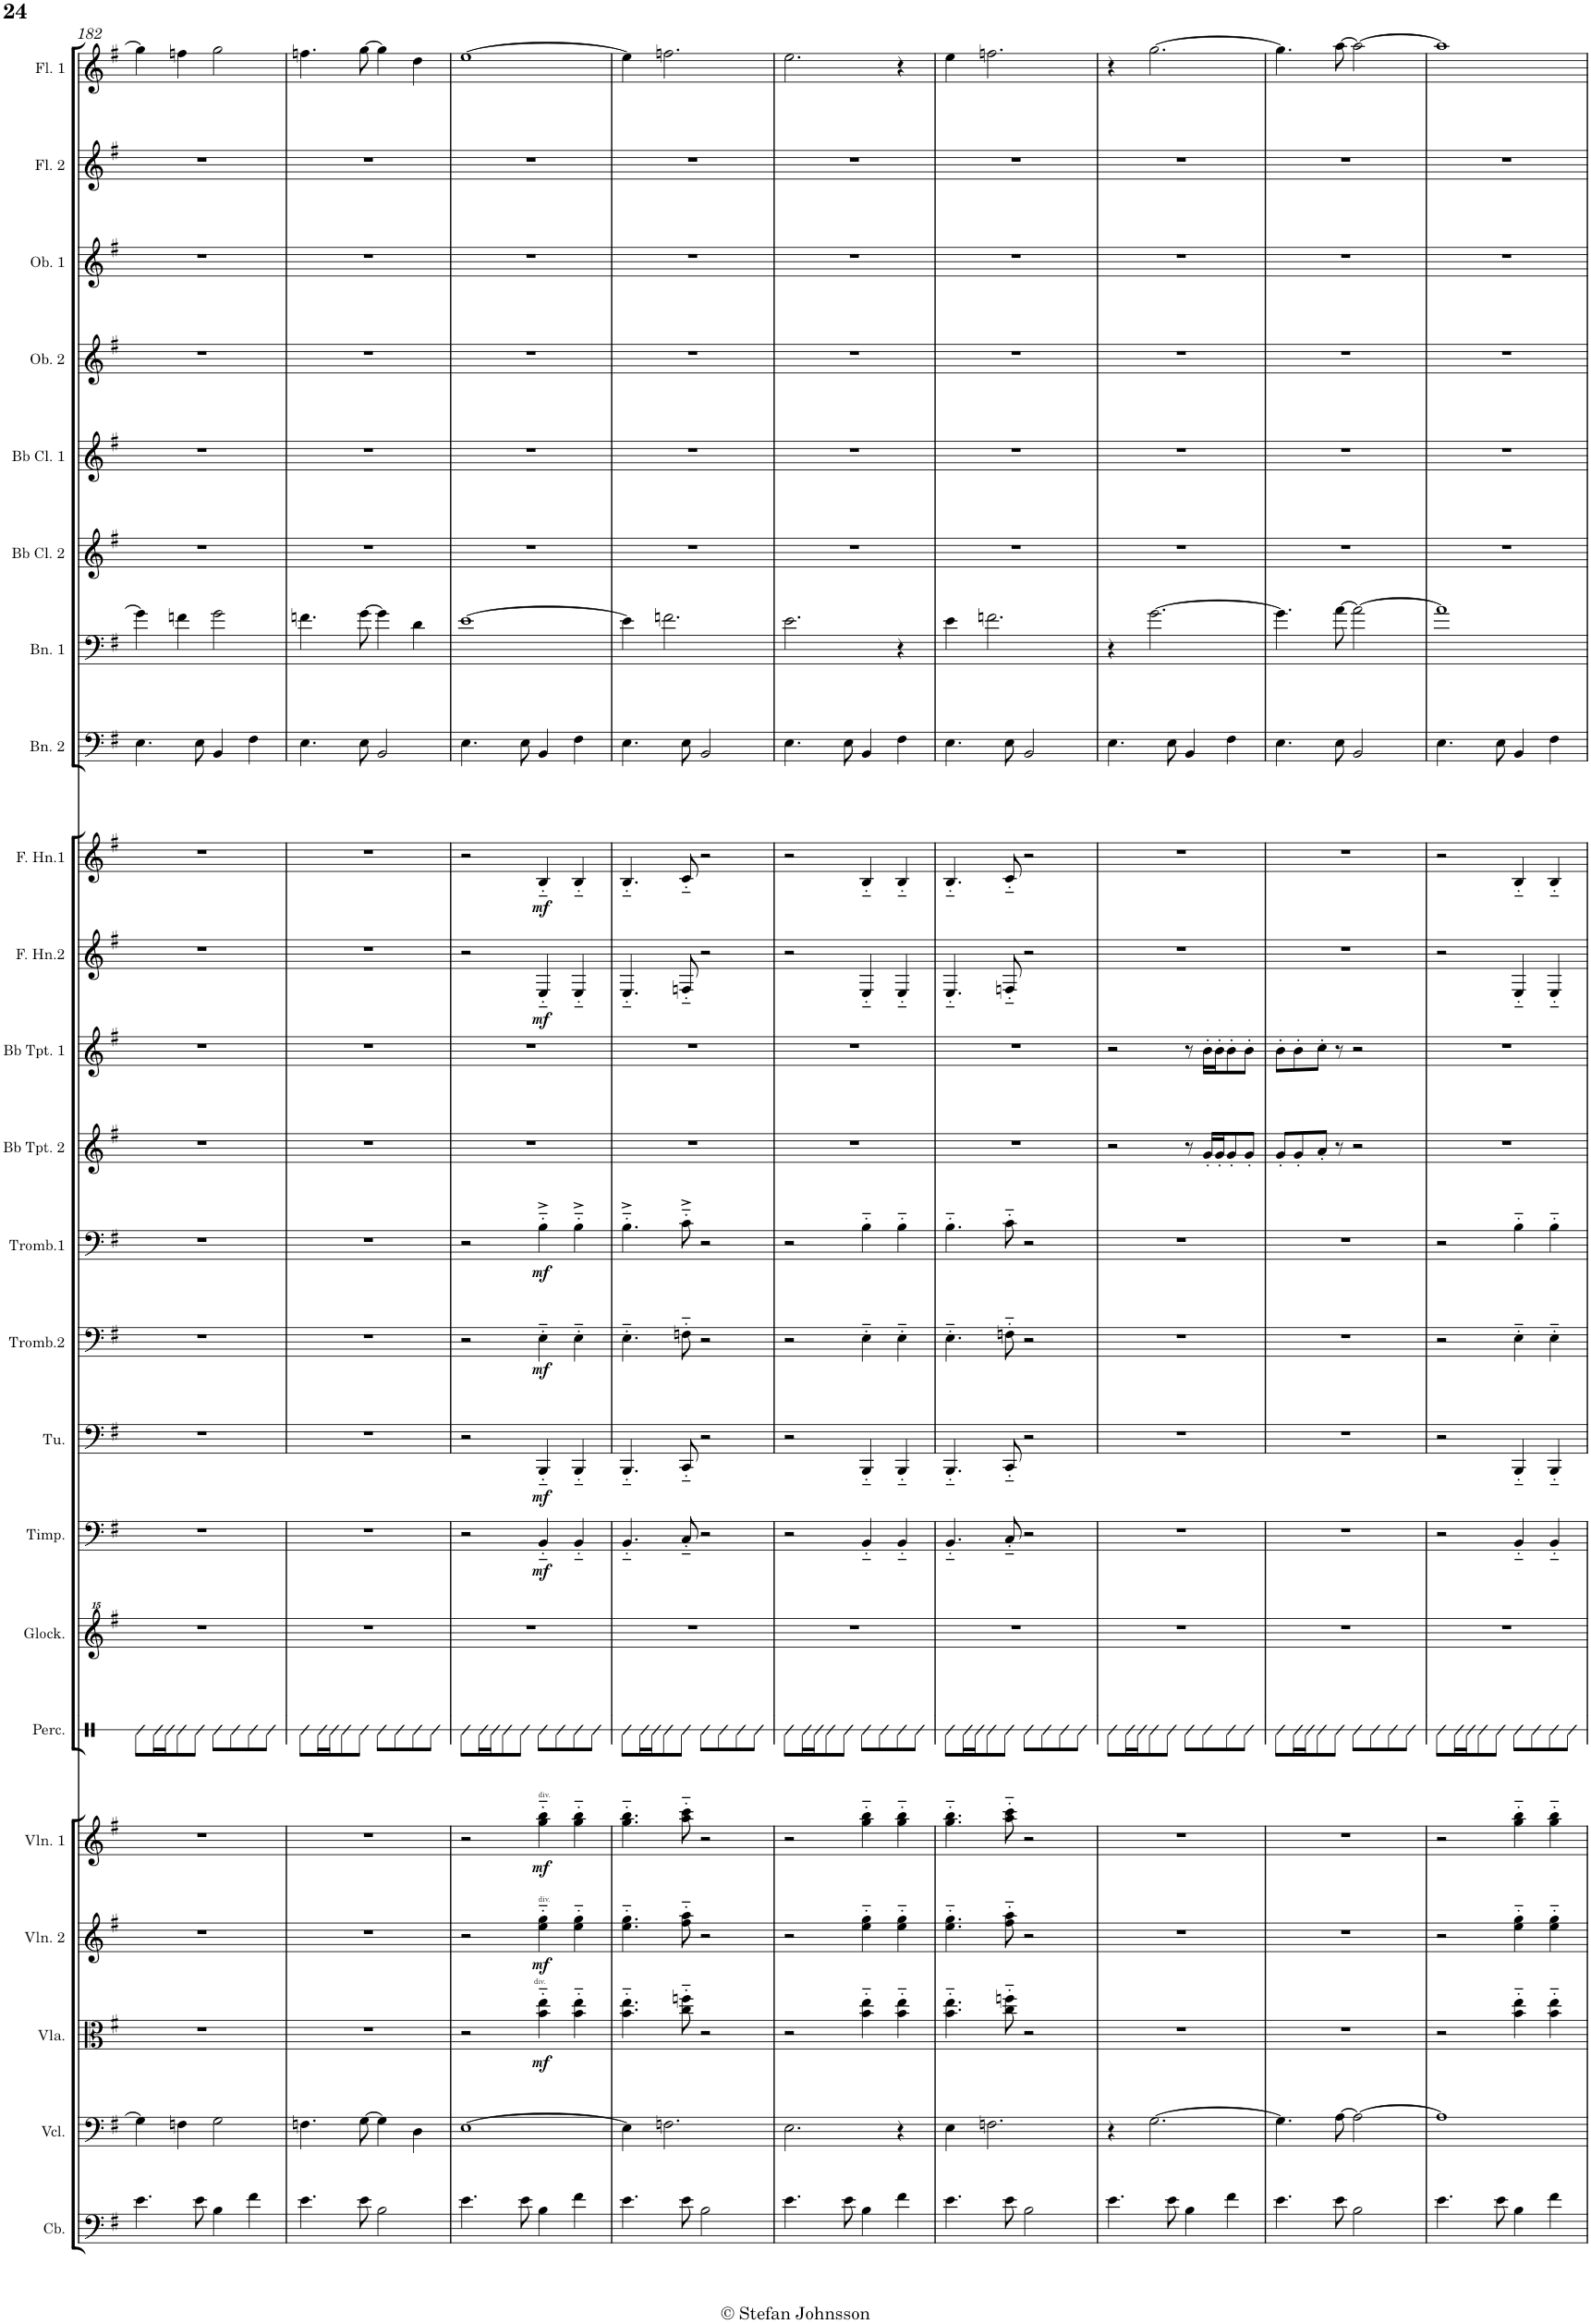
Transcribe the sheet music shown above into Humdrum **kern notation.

**kern	**kern	**kern	**dynam	**kern	**dynam	**kern	**dynam	**kern	**kern	**kern	**dynam	**kern	**dynam	**kern	**dynam	**kern	**dynam	**kern	**kern	**kern	**dynam	**kern	**dynam	**kern	**kern	**kern	**kern	**kern	**kern	**kern	**kern
*part23	*part22	*part21	*part21	*part20	*part20	*part19	*part19	*part18	*part17	*part16	*part16	*part15	*part15	*part14	*part14	*part13	*part13	*part12	*part11	*part10	*part10	*part9	*part9	*part8	*part7	*part6	*part5	*part4	*part3	*part2	*part1
*staff23	*staff22	*staff21	*staff21	*staff20	*staff20	*staff19	*staff19	*staff18	*staff17	*staff16	*staff16	*staff15	*staff15	*staff14	*staff14	*staff13	*staff13	*staff12	*staff11	*staff10	*staff10	*staff9	*staff9	*staff8	*staff7	*staff6	*staff5	*staff4	*staff3	*staff2	*staff1
*I"Contrabass	*I"Cello	*I"Viola	*	*I"Violin 2	*	*I"Violin 1	*	*I"Percussion	*I"Mallet	*I"Timpani	*	*I"Tuba	*	*I"Trombone2	*	*I"Trombone1	*	*I"Bb Trumpet 2	*I"Bb Trumpet 1	*I"French Horn2	*	*I"French Horn1	*	*I"Bassoon 2	*I"Bassoon 1	*I"Bb Clarinet 2	*I"Bb Clarinet 1	*I"Oboe 2	*I"Oboe 1	*I"Flute 2	*I"Flute 1
*I'Cb.	*	*I'Vla.	*	*I'Vln. 2	*	*I'Vln. 1	*	*I'Perc.	*I'Mall.	*I'Timp.	*	*I'Tu.	*	*I'Tromb.2	*	*I'Tromb.1	*	*I'Bb Tpt. 2	*I'Bb Tpt. 1	*I'F. Hn.2	*	*I'F. Hn.1	*	*I'Bn. 2	*I'Bn. 1	*I'Bb Cl. 2	*I'Bb Cl. 1	*I'Ob. 2	*I'Ob. 1	*I'Fl. 2	*I'Fl. 1
!!LO:PB:g=z
*clefF4	*clefF4	*clefC3	*	*clefG2	*	*clefG2	*	*clefX	*clefG^^2	*clefF4	*	*clefF4	*	*clefF4	*	*clefF4	*	*clefG2	*clefG2	*clefG2	*	*clefG2	*	*clefF4	*clefF4	*clefG2	*clefG2	*clefG2	*clefG2	*clefG2	*clefG2
*Trd7c12	*	*	*	*	*	*	*	*	*	*	*	*	*	*	*	*	*	*Trd1c2	*Trd1c2	*Trd4c7	*	*Trd4c7	*	*	*	*Trd1c2	*Trd1c2	*	*	*	*
*k[f#]	*k[f#]	*k[f#]	*	*k[f#]	*	*k[f#]	*	*k[f#]	*k[f#]	*k[f#]	*	*k[f#]	*	*k[f#]	*	*k[f#]	*	*k[f#]	*k[f#]	*k[f#]	*	*k[f#]	*	*k[f#]	*k[f#]	*k[f#]	*k[f#]	*k[f#]	*k[f#]	*k[f#]	*k[f#]
*e:	*e:	*e:	*	*e:	*	*e:	*	*e:	*e:	*e:	*	*e:	*	*e:	*	*e:	*	*e:	*e:	*e:	*	*e:	*	*e:	*e:	*e:	*e:	*e:	*e:	*e:	*e:
*M2/2	*M2/2	*M2/2	*	*M2/2	*	*M2/2	*	*M2/2	*M2/2	*M2/2	*	*M2/2	*	*M2/2	*	*M2/2	*	*M2/2	*M2/2	*M2/2	*	*M2/2	*	*M2/2	*M2/2	*M2/2	*M2/2	*M2/2	*M2/2	*M2/2	*M2/2
*met(c|)	*met(c|)	*met(c|)	*	*met(c|)	*	*met(c|)	*	*met(c|)	*met(c|)	*met(c|)	*	*met(c|)	*	*met(c|)	*	*met(c|)	*	*met(c|)	*met(c|)	*met(c|)	*	*met(c|)	*	*met(c|)	*met(c|)	*met(c|)	*met(c|)	*met(c|)	*met(c|)	*met(c|)	*met(c|)
=182	=182	=182	=182	=182	=182	=182	=182	=182	=182	=182	=182	=182	=182	=182	=182	=182	=182	=182	=182	=182	=182	=182	=182	=182	=182	=182	=182	=182	=182	=182	=182
4.e\	4G\]	1r	.	1r	.	1r	.	8dd\L	1r	1r	.	1r	.	1r	.	1r	.	1r	1r	1r	.	1r	.	4.E\	4g\]	1r	1r	1r	1r	1r	4gg\]
.	.	.	.	.	.	.	.	16dd\L	.	.	.	.	.	.	.	.	.	.	.	.	.	.	.	.	.	.	.	.	.	.	.
.	.	.	.	.	.	.	.	16dd\J	.	.	.	.	.	.	.	.	.	.	.	.	.	.	.	.	.	.	.	.	.	.	.
.	4Fn\	.	.	.	.	.	.	8dd\	.	.	.	.	.	.	.	.	.	.	.	.	.	.	.	.	4fn\	.	.	.	.	.	4ffn\
8e\	.	.	.	.	.	.	.	8dd\J	.	.	.	.	.	.	.	.	.	.	.	.	.	.	.	8E\	.	.	.	.	.	.	.
4B\	2G\	.	.	.	.	.	.	8dd\L	.	.	.	.	.	.	.	.	.	.	.	.	.	.	.	4BB/	2g\	.	.	.	.	.	2gg\
.	.	.	.	.	.	.	.	8dd\	.	.	.	.	.	.	.	.	.	.	.	.	.	.	.	.	.	.	.	.	.	.	.
4f#\	.	.	.	.	.	.	.	8dd\	.	.	.	.	.	.	.	.	.	.	.	.	.	.	.	4F#\	.	.	.	.	.	.	.
.	.	.	.	.	.	.	.	8dd\J	.	.	.	.	.	.	.	.	.	.	.	.	.	.	.	.	.	.	.	.	.	.	.
=183	=183	=183	=183	=183	=183	=183	=183	=183	=183	=183	=183	=183	=183	=183	=183	=183	=183	=183	=183	=183	=183	=183	=183	=183	=183	=183	=183	=183	=183	=183	=183
4.e\	4.Fn\	1r	.	1r	.	1r	.	8dd\L	1r	1r	.	1r	.	1r	.	1r	.	1r	1r	1r	.	1r	.	4.E\	4.fn\	1r	1r	1r	1r	1r	4.ffn\
.	.	.	.	.	.	.	.	16dd\L	.	.	.	.	.	.	.	.	.	.	.	.	.	.	.	.	.	.	.	.	.	.	.
.	.	.	.	.	.	.	.	16dd\J	.	.	.	.	.	.	.	.	.	.	.	.	.	.	.	.	.	.	.	.	.	.	.
.	.	.	.	.	.	.	.	8dd\	.	.	.	.	.	.	.	.	.	.	.	.	.	.	.	.	.	.	.	.	.	.	.
8e\	[8G\	.	.	.	.	.	.	8dd\J	.	.	.	.	.	.	.	.	.	.	.	.	.	.	.	8E\	[8g\	.	.	.	.	.	[8gg\
2B\	4G\]	.	.	.	.	.	.	8dd\L	.	.	.	.	.	.	.	.	.	.	.	.	.	.	.	2BB/	4g\]	.	.	.	.	.	4gg\]
.	.	.	.	.	.	.	.	8dd\	.	.	.	.	.	.	.	.	.	.	.	.	.	.	.	.	.	.	.	.	.	.	.
.	4D\	.	.	.	.	.	.	8dd\	.	.	.	.	.	.	.	.	.	.	.	.	.	.	.	.	4d\	.	.	.	.	.	4dd\
.	.	.	.	.	.	.	.	8dd\J	.	.	.	.	.	.	.	.	.	.	.	.	.	.	.	.	.	.	.	.	.	.	.
=184	=184	=184	=184	=184	=184	=184	=184	=184	=184	=184	=184	=184	=184	=184	=184	=184	=184	=184	=184	=184	=184	=184	=184	=184	=184	=184	=184	=184	=184	=184	=184
*	*	*^	*	*	*	*	*	*	*	*	*	*	*	*	*	*	*	*	*	*	*	*	*	*	*	*	*	*	*	*	*
4.e\	[1E	2r	4...ryy	.	2r	.	2r	.	8dd\L	1r	2r	.	2r	.	2r	.	2r	.	1r	1r	2r	.	2r	.	4.E\	[1e	1r	1r	1r	1r	1r	[1ee
.	.	.	.	.	.	.	.	.	16dd\L	.	.	.	.	.	.	.	.	.	.	.	.	.	.	.	.	.	.	.	.	.	.	.
.	.	.	.	.	.	.	.	.	16dd\J	.	.	.	.	.	.	.	.	.	.	.	.	.	.	.	.	.	.	.	.	.	.	.
.	.	.	.	.	.	.	.	.	8dd\	.	.	.	.	.	.	.	.	.	.	.	.	.	.	.	.	.	.	.	.	.	.	.
8e\	.	.	.	.	.	.	.	.	8dd\J	.	.	.	.	.	.	.	.	.	.	.	.	.	.	.	8E\	.	.	.	.	.	.	.
!	!	!	!LO:TX:a:t=div.	!	!	!	!	!	!	!	!	!	!	!	!	!	!	!	!	!	!	!	!	!	!	!	!	!	!	!	!	!
.	.	.	2ryy	.	.	.	.	.	.	.	.	.	.	.	.	.	.	.	.	.	.	.	.	.	.	.	.	.	.	.	.	.
!	!	!	!	!	!	!	!LO:TX:a:t=div.	!	!	!	!	!	!	!	!	!	!	!	!	!	!	!	!	!	!	!	!	!	!	!	!	!
!	!	!	!	!	!LO:TX:a:t=div.	!	!	!	!	!	!	!	!	!	!	!	!	!	!	!	!	!	!	!	!	!	!	!	!	!	!	!
!	!	!	!	!LO:DY:b	!	!LO:DY:b	!	!LO:DY:b	!	!	!	!LO:DY:b	!	!LO:DY:b	!	!LO:DY:b	!	!LO:DY:b	!	!	!	!LO:DY:b	!	!LO:DY:b	!	!	!	!	!	!	!	!
4B\	.	4b\'~ 4ee\'~	.	mf	4ee\'~ 4gg\'~	mf	4gg\'~ 4bb\'~	mf	8dd\L	.	4BB'~/	mf	4BBB'~/	mf	4E'~\	mf	4B'~^\	mf	.	.	4E'~/	mf	4B'~/	mf	4BB/	.	.	.	.	.	.	.
.	.	.	.	.	.	.	.	.	8dd\	.	.	.	.	.	.	.	.	.	.	.	.	.	.	.	.	.	.	.	.	.	.	.
4f#\	.	4b\'~ 4ee\'~	.	.	4ee\'~ 4gg\'~	.	4gg\'~ 4bb\'~	.	8dd\	.	4BB'~/	.	4BBB'~/	.	4E'~\	.	4B'~^\	.	.	.	4E'~/	.	4B'~/	.	4F#\	.	.	.	.	.	.	.
.	.	.	.	.	.	.	.	.	8dd\J	.	.	.	.	.	.	.	.	.	.	.	.	.	.	.	.	.	.	.	.	.	.	.
.	.	.	32ryy	.	.	.	.	.	.	.	.	.	.	.	.	.	.	.	.	.	.	.	.	.	.	.	.	.	.	.	.	.
*	*	*v	*v	*	*	*	*	*	*	*	*	*	*	*	*	*	*	*	*	*	*	*	*	*	*	*	*	*	*	*	*	*
=185	=185	=185	=185	=185	=185	=185	=185	=185	=185	=185	=185	=185	=185	=185	=185	=185	=185	=185	=185	=185	=185	=185	=185	=185	=185	=185	=185	=185	=185	=185	=185
4.e\	4E\]	4.b\'~ 4.ee\'~	.	4.ee\'~ 4.gg\'~	.	4.gg\'~ 4.bb\'~	.	8dd\L	1r	4.BB'~/	.	4.BBB'~/	.	4.E'~\	.	4.B'~^\	.	1r	1r	4.E'~/	.	4.B'~/	.	4.E\	4e\]	1r	1r	1r	1r	1r	4ee\]
.	.	.	.	.	.	.	.	16dd\L	.	.	.	.	.	.	.	.	.	.	.	.	.	.	.	.	.	.	.	.	.	.	.
.	.	.	.	.	.	.	.	16dd\J	.	.	.	.	.	.	.	.	.	.	.	.	.	.	.	.	.	.	.	.	.	.	.
.	2.Fn\	.	.	.	.	.	.	8dd\	.	.	.	.	.	.	.	.	.	.	.	.	.	.	.	.	2.fn\	.	.	.	.	.	2.ffn\
8e\	.	8cc\'~ 8ffn\'~	.	8ff#\'~ 8aa\'~	.	8aa\'~ 8ccc\'~	.	8dd\J	.	8C'~/	.	8CC'~/	.	8Fn'~\	.	8c'~^\	.	.	.	8Fn'~/	.	8c'~/	.	8E\	.	.	.	.	.	.	.
2B\	.	2r	.	2r	.	2r	.	8dd\L	.	2r	.	2r	.	2r	.	2r	.	.	.	2r	.	2r	.	2BB/	.	.	.	.	.	.	.
.	.	.	.	.	.	.	.	8dd\	.	.	.	.	.	.	.	.	.	.	.	.	.	.	.	.	.	.	.	.	.	.	.
.	.	.	.	.	.	.	.	8dd\	.	.	.	.	.	.	.	.	.	.	.	.	.	.	.	.	.	.	.	.	.	.	.
.	.	.	.	.	.	.	.	8dd\J	.	.	.	.	.	.	.	.	.	.	.	.	.	.	.	.	.	.	.	.	.	.	.
=186	=186	=186	=186	=186	=186	=186	=186	=186	=186	=186	=186	=186	=186	=186	=186	=186	=186	=186	=186	=186	=186	=186	=186	=186	=186	=186	=186	=186	=186	=186	=186
4.e\	2.E\	2r	.	2r	.	2r	.	8dd\L	1r	2r	.	2r	.	2r	.	2r	.	1r	1r	2r	.	2r	.	4.E\	2.e\	1r	1r	1r	1r	1r	2.ee\
.	.	.	.	.	.	.	.	16dd\L	.	.	.	.	.	.	.	.	.	.	.	.	.	.	.	.	.	.	.	.	.	.	.
.	.	.	.	.	.	.	.	16dd\J	.	.	.	.	.	.	.	.	.	.	.	.	.	.	.	.	.	.	.	.	.	.	.
.	.	.	.	.	.	.	.	8dd\	.	.	.	.	.	.	.	.	.	.	.	.	.	.	.	.	.	.	.	.	.	.	.
8e\	.	.	.	.	.	.	.	8dd\J	.	.	.	.	.	.	.	.	.	.	.	.	.	.	.	8E\	.	.	.	.	.	.	.
4B\	.	4b\'~ 4ee\'~	.	4ee\'~ 4gg\'~	.	4gg\'~ 4bb\'~	.	8dd\L	.	4BB'~/	.	4BBB'~/	.	4E'~\	.	4B'~\	.	.	.	4E'~/	.	4B'~/	.	4BB/	.	.	.	.	.	.	.
.	.	.	.	.	.	.	.	8dd\	.	.	.	.	.	.	.	.	.	.	.	.	.	.	.	.	.	.	.	.	.	.	.
4f#\	4r	4b\'~ 4ee\'~	.	4ee\'~ 4gg\'~	.	4gg\'~ 4bb\'~	.	8dd\	.	4BB'~/	.	4BBB'~/	.	4E'~\	.	4B'~\	.	.	.	4E'~/	.	4B'~/	.	4F#\	4r	.	.	.	.	.	4r
.	.	.	.	.	.	.	.	8dd\J	.	.	.	.	.	.	.	.	.	.	.	.	.	.	.	.	.	.	.	.	.	.	.
=187	=187	=187	=187	=187	=187	=187	=187	=187	=187	=187	=187	=187	=187	=187	=187	=187	=187	=187	=187	=187	=187	=187	=187	=187	=187	=187	=187	=187	=187	=187	=187
4.e\	4E\	4.b\'~ 4.ee\'~	.	4.ee\'~ 4.gg\'~	.	4.gg\'~ 4.bb\'~	.	8dd\L	1r	4.BB'~/	.	4.BBB'~/	.	4.E'~\	.	4.B'~\	.	1r	1r	4.E'~/	.	4.B'~/	.	4.E\	4e\	1r	1r	1r	1r	1r	4ee\
.	.	.	.	.	.	.	.	16dd\L	.	.	.	.	.	.	.	.	.	.	.	.	.	.	.	.	.	.	.	.	.	.	.
.	.	.	.	.	.	.	.	16dd\J	.	.	.	.	.	.	.	.	.	.	.	.	.	.	.	.	.	.	.	.	.	.	.
.	2.Fn\	.	.	.	.	.	.	8dd\	.	.	.	.	.	.	.	.	.	.	.	.	.	.	.	.	2.fn\	.	.	.	.	.	2.ffn\
8e\	.	8cc\'~ 8ffn\'~	.	8ff#\'~ 8aa\'~	.	8aa\'~ 8ccc\'~	.	8dd\J	.	8C'~/	.	8CC'~/	.	8Fn'~\	.	8c'~\	.	.	.	8Fn'~/	.	8c'~/	.	8E\	.	.	.	.	.	.	.
2B\	.	2r	.	2r	.	2r	.	8dd\L	.	2r	.	2r	.	2r	.	2r	.	.	.	2r	.	2r	.	2BB/	.	.	.	.	.	.	.
.	.	.	.	.	.	.	.	8dd\	.	.	.	.	.	.	.	.	.	.	.	.	.	.	.	.	.	.	.	.	.	.	.
.	.	.	.	.	.	.	.	8dd\	.	.	.	.	.	.	.	.	.	.	.	.	.	.	.	.	.	.	.	.	.	.	.
.	.	.	.	.	.	.	.	8dd\J	.	.	.	.	.	.	.	.	.	.	.	.	.	.	.	.	.	.	.	.	.	.	.
=188	=188	=188	=188	=188	=188	=188	=188	=188	=188	=188	=188	=188	=188	=188	=188	=188	=188	=188	=188	=188	=188	=188	=188	=188	=188	=188	=188	=188	=188	=188	=188
4.e\	4r	1r	.	1r	.	1r	.	8dd\L	1r	1r	.	1r	.	1r	.	1r	.	2r	2r	1r	.	1r	.	4.E\	4r	1r	1r	1r	1r	1r	4r
.	.	.	.	.	.	.	.	16dd\L	.	.	.	.	.	.	.	.	.	.	.	.	.	.	.	.	.	.	.	.	.	.	.
.	.	.	.	.	.	.	.	16dd\J	.	.	.	.	.	.	.	.	.	.	.	.	.	.	.	.	.	.	.	.	.	.	.
.	[2.G\	.	.	.	.	.	.	8dd\	.	.	.	.	.	.	.	.	.	.	.	.	.	.	.	.	[2.g\	.	.	.	.	.	[2.gg\
8e\	.	.	.	.	.	.	.	8dd\J	.	.	.	.	.	.	.	.	.	.	.	.	.	.	.	8E\	.	.	.	.	.	.	.
4B\	.	.	.	.	.	.	.	8dd\L	.	.	.	.	.	.	.	.	.	8r	8r	.	.	.	.	4BB/	.	.	.	.	.	.	.
.	.	.	.	.	.	.	.	8dd\	.	.	.	.	.	.	.	.	.	16g'/LL	16b'\LL	.	.	.	.	.	.	.	.	.	.	.	.
.	.	.	.	.	.	.	.	.	.	.	.	.	.	.	.	.	.	16g'/J	16b'\J	.	.	.	.	.	.	.	.	.	.	.	.
4f#\	.	.	.	.	.	.	.	8dd\	.	.	.	.	.	.	.	.	.	8g'/	8b'\	.	.	.	.	4F#\	.	.	.	.	.	.	.
.	.	.	.	.	.	.	.	8dd\J	.	.	.	.	.	.	.	.	.	8g'/J	8b'\J	.	.	.	.	.	.	.	.	.	.	.	.
=189	=189	=189	=189	=189	=189	=189	=189	=189	=189	=189	=189	=189	=189	=189	=189	=189	=189	=189	=189	=189	=189	=189	=189	=189	=189	=189	=189	=189	=189	=189	=189
4.e\	4.G\]	1r	.	1r	.	1r	.	8dd\L	1r	1r	.	1r	.	1r	.	1r	.	8g'/L	8b'\L	1r	.	1r	.	4.E\	4.g\]	1r	1r	1r	1r	1r	4.gg\]
.	.	.	.	.	.	.	.	16dd\L	.	.	.	.	.	.	.	.	.	8g'/	8b'\	.	.	.	.	.	.	.	.	.	.	.	.
.	.	.	.	.	.	.	.	16dd\J	.	.	.	.	.	.	.	.	.	.	.	.	.	.	.	.	.	.	.	.	.	.	.
.	.	.	.	.	.	.	.	8dd\	.	.	.	.	.	.	.	.	.	8a'/J	8cc'\J	.	.	.	.	.	.	.	.	.	.	.	.
8e\	[8A\	.	.	.	.	.	.	8dd\J	.	.	.	.	.	.	.	.	.	8r	8r	.	.	.	.	8E\	[8a\	.	.	.	.	.	[8aa\
2B\	2A\_	.	.	.	.	.	.	8dd\L	.	.	.	.	.	.	.	.	.	2r	2r	.	.	.	.	2BB/	2a\_	.	.	.	.	.	2aa\_
.	.	.	.	.	.	.	.	8dd\	.	.	.	.	.	.	.	.	.	.	.	.	.	.	.	.	.	.	.	.	.	.	.
.	.	.	.	.	.	.	.	8dd\	.	.	.	.	.	.	.	.	.	.	.	.	.	.	.	.	.	.	.	.	.	.	.
.	.	.	.	.	.	.	.	8dd\J	.	.	.	.	.	.	.	.	.	.	.	.	.	.	.	.	.	.	.	.	.	.	.
=190	=190	=190	=190	=190	=190	=190	=190	=190	=190	=190	=190	=190	=190	=190	=190	=190	=190	=190	=190	=190	=190	=190	=190	=190	=190	=190	=190	=190	=190	=190	=190
4.e\	1A]	2r	.	2r	.	2r	.	8dd\L	1r	2r	.	2r	.	2r	.	2r	.	1r	1r	2r	.	2r	.	4.E\	1a]	1r	1r	1r	1r	1r	1aa]
.	.	.	.	.	.	.	.	16dd\L	.	.	.	.	.	.	.	.	.	.	.	.	.	.	.	.	.	.	.	.	.	.	.
.	.	.	.	.	.	.	.	16dd\J	.	.	.	.	.	.	.	.	.	.	.	.	.	.	.	.	.	.	.	.	.	.	.
.	.	.	.	.	.	.	.	8dd\	.	.	.	.	.	.	.	.	.	.	.	.	.	.	.	.	.	.	.	.	.	.	.
8e\	.	.	.	.	.	.	.	8dd\J	.	.	.	.	.	.	.	.	.	.	.	.	.	.	.	8E\	.	.	.	.	.	.	.
4B\	.	4b\'~ 4ee\'~	.	4ee\'~ 4gg\'~	.	4gg\'~ 4bb\'~	.	8dd\L	.	4BB'~/	.	4BBB'~/	.	4E'~\	.	4B'~\	.	.	.	4E'~/	.	4B'~/	.	4BB/	.	.	.	.	.	.	.
.	.	.	.	.	.	.	.	8dd\	.	.	.	.	.	.	.	.	.	.	.	.	.	.	.	.	.	.	.	.	.	.	.
4f#\	.	4b\'~ 4ee\'~	.	4ee\'~ 4gg\'~	.	4gg\'~ 4bb\'~	.	8dd\	.	4BB'~/	.	4BBB'~/	.	4E'~\	.	4B'~\	.	.	.	4E'~/	.	4B'~/	.	4F#\	.	.	.	.	.	.	.
.	.	.	.	.	.	.	.	8dd\J	.	.	.	.	.	.	.	.	.	.	.	.	.	.	.	.	.	.	.	.	.	.	.
=	=	=	=	=	=	=	=	=	=	=	=	=	=	=	=	=	=	=	=	=	=	=	=	=	=	=	=	=	=	=	=
*-	*-	*-	*-	*-	*-	*-	*-	*-	*-	*-	*-	*-	*-	*-	*-	*-	*-	*-	*-	*-	*-	*-	*-	*-	*-	*-	*-	*-	*-	*-	*-
